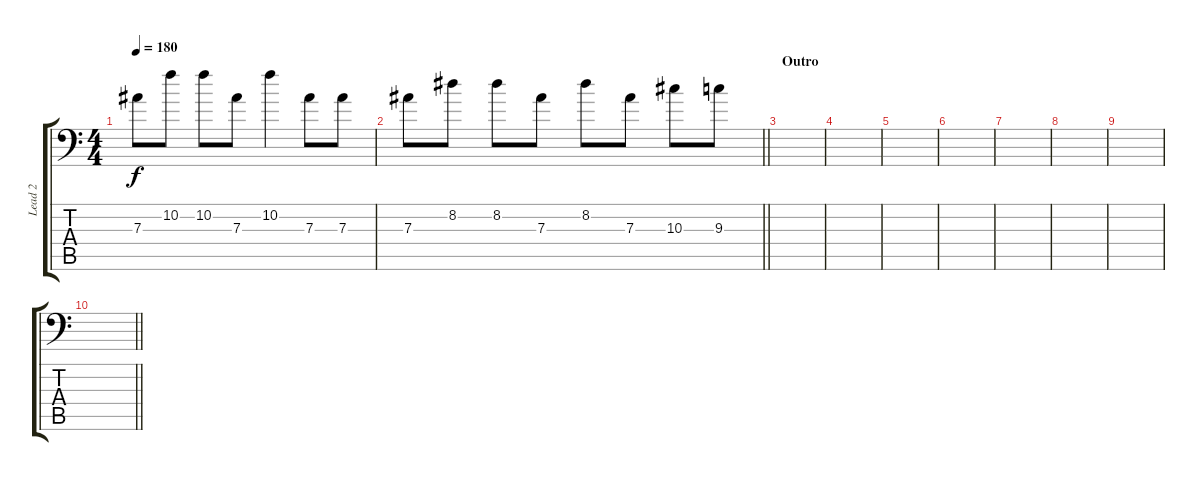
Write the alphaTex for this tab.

\track ("Lead 2" "Lead 2") {instrument overdrivenguitar}
\staff {score tabs}
\tuning (C4 G3 Eb3 Bb2 F2 Bb1) {hide}
\ts (4 4)
\tempo 180
\clef f4
\ks c
7.3.8{dy f} 10.2.8 10.2.8 7.3.8 10.2.4 7.3.8 7.3.8 |
\barLineRight lightlight
7.3.8 8.2.8 8.2.8 7.3.8 8.2.8 7.3.8 10.3.8 9.3.8 |
\section ("" "Outro")
|
|
|
|
|
|
|
\barLineRight lightlight
